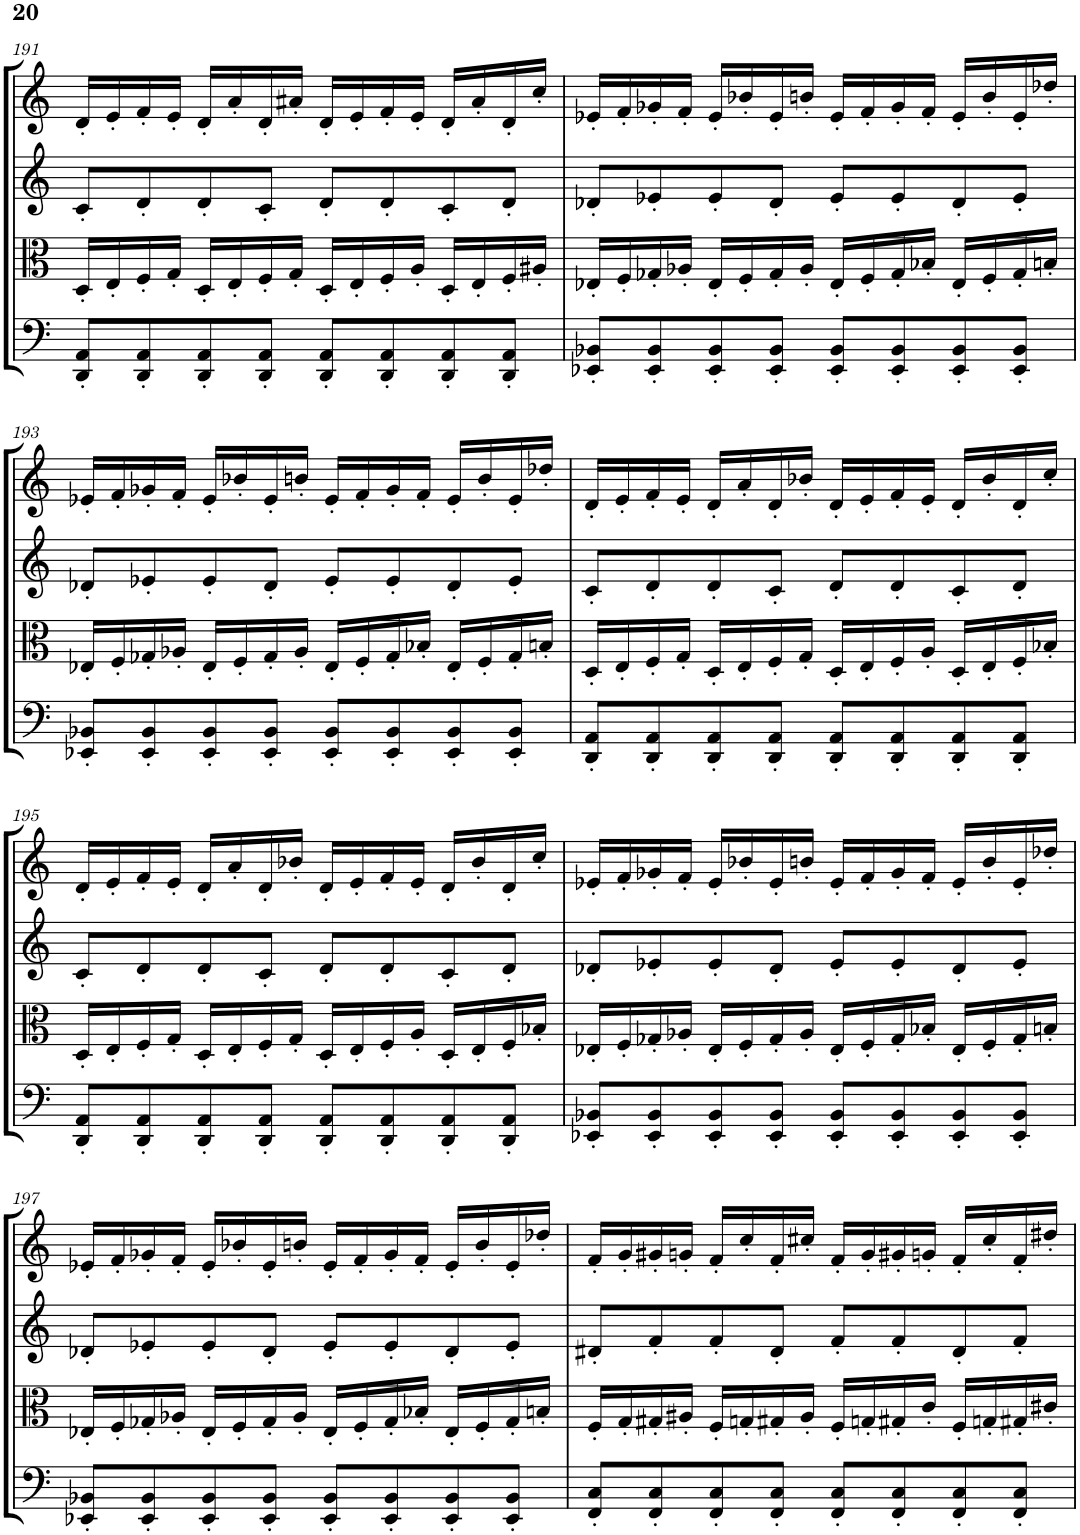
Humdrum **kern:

**kern	**kern	**kern	**kern
*part4	*part3	*part2	*part1
*staff4	*staff3	*staff2	*staff1
*I"Violoncello	*I"Viola	*I"Violin II	*I"Violin I
*I'Vc	*I'Vla	*I'Vln	*I'Vln
!!LO:PB:g=z
*clefF4	*clefC3	*clefG2	*clefG2
*k[]	*k[]	*k[]	*k[]
*M4/4	*M4/4	*M4/4	*M4/4
=191	=191	=191	=191
8DD/' 8AA/'L	16D'/LL	8c'/L	16d'/LL
.	16E'/	.	16e'/
8DD/' 8AA/'	16F'/	8d'/	16f'/
.	16G'/JJ	.	16e'/JJ
8DD/' 8AA/'	16D'/LL	8d'/	16d'/LL
.	16E'/	.	16a'/
8DD/' 8AA/'J	16F'/	8c'/J	16d'/
.	16G'/JJ	.	16a#X'/JJ
8DD/' 8AA/'L	16D'/LL	8d'/L	16d'/LL
.	16E'/	.	16e'/
8DD/' 8AA/'	16F'/	8d'/	16f'/
.	16A'/JJ	.	16e'/JJ
8DD/' 8AA/'	16D'/LL	8c'/	16d'/LL
.	16E'/	.	16a#'/
8DD/' 8AA/'J	16F'/	8d'/J	16d'/
.	16A#X'/JJ	.	16cc'/JJ
=192	=192	=192	=192
8EE-X/' 8BB-X/'L	16E-X'/LL	8d-X'/L	16e-X'/LL
.	16F'/	.	16f'/
8EE-/' 8BB-/'	16G-X'/	8e-X'/	16g-X'/
.	16A-X'/JJ	.	16f'/JJ
8EE-/' 8BB-/'	16E-'/LL	8e-'/	16e-'/LL
.	16F'/	.	16b-X'/
8EE-/' 8BB-/'J	16G-'/	8d-'/J	16e-'/
.	16A-'/JJ	.	16bn'/JJ
8EE-/' 8BB-/'L	16E-'/LL	8e-'/L	16e-'/LL
.	16F'/	.	16f'/
8EE-/' 8BB-/'	16G-'/	8e-'/	16g-'/
.	16B-X'/JJ	.	16f'/JJ
8EE-/' 8BB-/'	16E-'/LL	8d-'/	16e-'/LL
.	16F'/	.	16b'/
8EE-/' 8BB-/'J	16G-'/	8e-'/J	16e-'/
.	16Bn'/JJ	.	16dd-X'/JJ
!!LO:LB:g=z
=193	=193	=193	=193
8EE-X/' 8BB-X/'L	16E-X'/LL	8d-X'/L	16e-X'/LL
.	16F'/	.	16f'/
8EE-/' 8BB-/'	16G-X'/	8e-X'/	16g-X'/
.	16A-X'/JJ	.	16f'/JJ
8EE-/' 8BB-/'	16E-'/LL	8e-'/	16e-'/LL
.	16F'/	.	16b-X'/
8EE-/' 8BB-/'J	16G-'/	8d-'/J	16e-'/
.	16A-'/JJ	.	16bn'/JJ
8EE-/' 8BB-/'L	16E-'/LL	8e-'/L	16e-'/LL
.	16F'/	.	16f'/
8EE-/' 8BB-/'	16G-'/	8e-'/	16g-'/
.	16B-X'/JJ	.	16f'/JJ
8EE-/' 8BB-/'	16E-'/LL	8d-'/	16e-'/LL
.	16F'/	.	16b'/
8EE-/' 8BB-/'J	16G-'/	8e-'/J	16e-'/
.	16Bn'/JJ	.	16dd-X'/JJ
=194	=194	=194	=194
8DD/' 8AA/'L	16D'/LL	8c'/L	16d'/LL
.	16E'/	.	16e'/
8DD/' 8AA/'	16F'/	8d'/	16f'/
.	16G'/JJ	.	16e'/JJ
8DD/' 8AA/'	16D'/LL	8d'/	16d'/LL
.	16E'/	.	16a'/
8DD/' 8AA/'J	16F'/	8c'/J	16d'/
.	16G'/JJ	.	16b-X'/JJ
8DD/' 8AA/'L	16D'/LL	8d'/L	16d'/LL
.	16E'/	.	16e'/
8DD/' 8AA/'	16F'/	8d'/	16f'/
.	16A'/JJ	.	16e'/JJ
8DD/' 8AA/'	16D'/LL	8c'/	16d'/LL
.	16E'/	.	16b-'/
8DD/' 8AA/'J	16F'/	8d'/J	16d'/
.	16B-X'/JJ	.	16cc'/JJ
!!LO:LB:g=z
=195	=195	=195	=195
8DD/' 8AA/'L	16D'/LL	8c'/L	16d'/LL
.	16E'/	.	16e'/
8DD/' 8AA/'	16F'/	8d'/	16f'/
.	16G'/JJ	.	16e'/JJ
8DD/' 8AA/'	16D'/LL	8d'/	16d'/LL
.	16E'/	.	16a'/
8DD/' 8AA/'J	16F'/	8c'/J	16d'/
.	16G'/JJ	.	16b-X'/JJ
8DD/' 8AA/'L	16D'/LL	8d'/L	16d'/LL
.	16E'/	.	16e'/
8DD/' 8AA/'	16F'/	8d'/	16f'/
.	16A'/JJ	.	16e'/JJ
8DD/' 8AA/'	16D'/LL	8c'/	16d'/LL
.	16E'/	.	16b-'/
8DD/' 8AA/'J	16F'/	8d'/J	16d'/
.	16B-X'/JJ	.	16cc'/JJ
=196	=196	=196	=196
8EE-X/' 8BB-X/'L	16E-X'/LL	8d-X'/L	16e-X'/LL
.	16F'/	.	16f'/
8EE-/' 8BB-/'	16G-X'/	8e-X'/	16g-X'/
.	16A-X'/JJ	.	16f'/JJ
8EE-/' 8BB-/'	16E-'/LL	8e-'/	16e-'/LL
.	16F'/	.	16b-X'/
8EE-/' 8BB-/'J	16G-'/	8d-'/J	16e-'/
.	16A-'/JJ	.	16bn'/JJ
8EE-/' 8BB-/'L	16E-'/LL	8e-'/L	16e-'/LL
.	16F'/	.	16f'/
8EE-/' 8BB-/'	16G-'/	8e-'/	16g-'/
.	16B-X'/JJ	.	16f'/JJ
8EE-/' 8BB-/'	16E-'/LL	8d-'/	16e-'/LL
.	16F'/	.	16b'/
8EE-/' 8BB-/'J	16G-'/	8e-'/J	16e-'/
.	16Bn'/JJ	.	16dd-X'/JJ
!!LO:LB:g=z
=197	=197	=197	=197
8EE-X/' 8BB-X/'L	16E-X'/LL	8d-X'/L	16e-X'/LL
.	16F'/	.	16f'/
8EE-/' 8BB-/'	16G-X'/	8e-X'/	16g-X'/
.	16A-X'/JJ	.	16f'/JJ
8EE-/' 8BB-/'	16E-'/LL	8e-'/	16e-'/LL
.	16F'/	.	16b-X'/
8EE-/' 8BB-/'J	16G-'/	8d-'/J	16e-'/
.	16A-'/JJ	.	16bn'/JJ
8EE-/' 8BB-/'L	16E-'/LL	8e-'/L	16e-'/LL
.	16F'/	.	16f'/
8EE-/' 8BB-/'	16G-'/	8e-'/	16g-'/
.	16B-X'/JJ	.	16f'/JJ
8EE-/' 8BB-/'	16E-'/LL	8d-'/	16e-'/LL
.	16F'/	.	16b'/
8EE-/' 8BB-/'J	16G-'/	8e-'/J	16e-'/
.	16Bn'/JJ	.	16dd-X'/JJ
=198	=198	=198	=198
8FF/' 8C/'L	16F'/LL	8d#X'/L	16f'/LL
.	16G'/	.	16g'/
8FF/' 8C/'	16G#X'/	8f'/	16g#X'/
.	16A#X'/JJ	.	16gn'/JJ
8FF/' 8C/'	16F'/LL	8f'/	16f'/LL
.	16Gn'/	.	16cc'/
8FF/' 8C/'J	16G#X'/	8d#'/J	16f'/
.	16A#'/JJ	.	16cc#X'/JJ
8FF/' 8C/'L	16F'/LL	8f'/L	16f'/LL
.	16Gn'/	.	16g'/
8FF/' 8C/'	16G#X'/	8f'/	16g#X'/
.	16c'/JJ	.	16gn'/JJ
8FF/' 8C/'	16F'/LL	8d#'/	16f'/LL
.	16Gn'/	.	16cc#'/
8FF/' 8C/'J	16G#X'/	8f'/J	16f'/
.	16c#X'/JJ	.	16dd#X'/JJ
=	=	=	=
*-	*-	*-	*-
